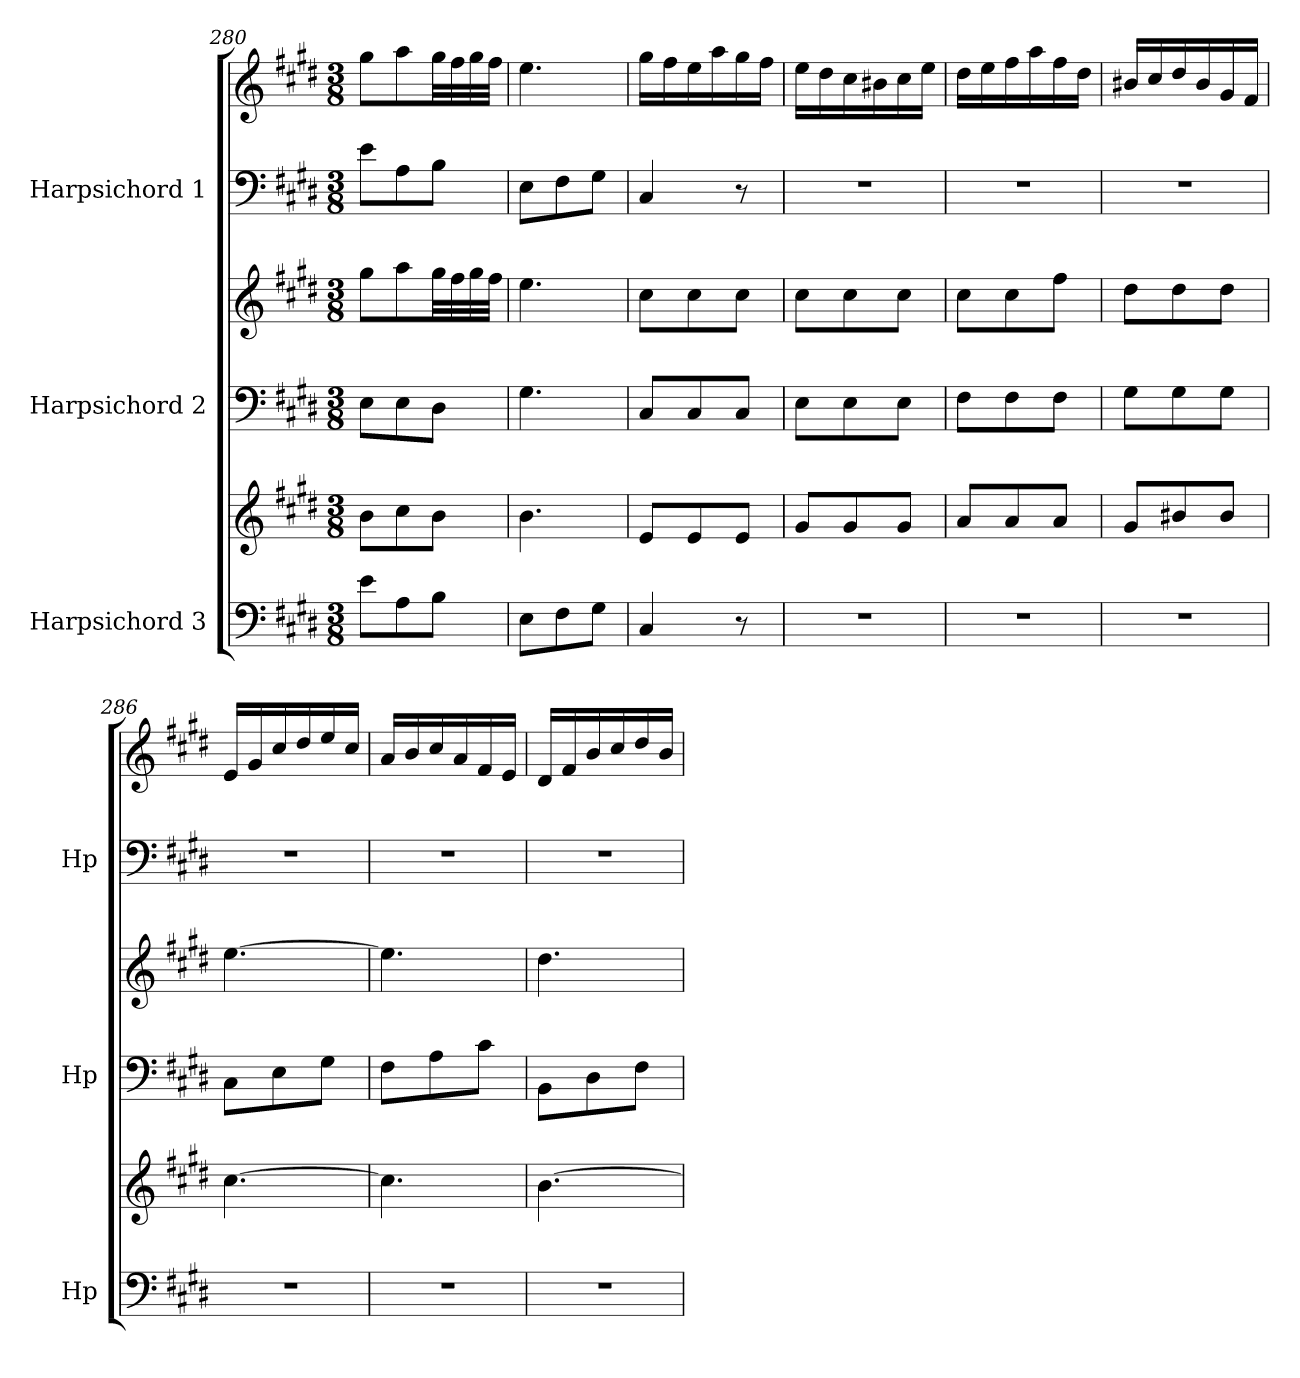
**kern	**kern	**kern	**kern	**kern	**kern
*part3	*part3	*part2	*part2	*part1	*part1
*staff6	*staff5	*staff4	*staff3	*staff2	*staff1
*I"Harpsichord 3	*	*I"Harpsichord 2	*	*I"Harpsichord 1	*
*I'Hp	*	*I'Hp	*	*I'Hp	*
*clefF4	*clefG2	*clefF4	*clefG2	*clefF4	*clefG2
*k[f#c#g#d#]	*k[f#c#g#d#]	*k[f#c#g#d#]	*k[f#c#g#d#]	*k[f#c#g#d#]	*k[f#c#g#d#]
*M3/8	*M3/8	*M3/8	*M3/8	*M3/8	*M3/8
=280	=280	=280	=280	=280	=280
8e\L	8b\L	8E\L	8gg#\L	8e\L	8gg#\L
8A\	8cc#\	8E\	8aa\	8A\	8aa\
8B\J	8b\J	8D#\J	32gg#\LL	8B\J	32gg#\LL
.	.	.	32ff#\	.	32ff#\
.	.	.	32gg#\	.	32gg#\
.	.	.	32ff#\JJJ	.	32ff#\JJJ
=281	=281	=281	=281	=281	=281
8E\L	4.b\	4.G#\	4.ee\	8E\L	4.ee\
8F#\	.	.	.	8F#\	.
8G#\J	.	.	.	8G#\J	.
!!LO:LB:g=z
=282	=282	=282	=282	=282	=282
4C#/	8e/L	8C#/L	8cc#\L	4C#/	16gg#\LL
.	.	.	.	.	16ff#\
.	8e/	8C#/	8cc#\	.	16ee\
.	.	.	.	.	16aa\
8r	8e/J	8C#/J	8cc#\J	8r	16gg#\
.	.	.	.	.	16ff#\JJ
=283	=283	=283	=283	=283	=283
4.r	8g#/L	8E\L	8cc#\L	4.r	16ee\LL
.	.	.	.	.	16dd#\
.	8g#/	8E\	8cc#\	.	16cc#\
.	.	.	.	.	16b#X\
.	8g#/J	8E\J	8cc#\J	.	16cc#\
.	.	.	.	.	16ee\JJ
=284	=284	=284	=284	=284	=284
4.r	8a/L	8F#\L	8cc#\L	4.r	16dd#\LL
.	.	.	.	.	16ee\
.	8a/	8F#\	8cc#\	.	16ff#\
.	.	.	.	.	16aa\
.	8a/J	8F#\J	8ff#\J	.	16ff#\
.	.	.	.	.	16dd#\JJ
=285	=285	=285	=285	=285	=285
4.r	8g#/L	8G#\L	8dd#\L	4.r	16b#X/LL
.	.	.	.	.	16cc#/
.	8b#X/	8G#\	8dd#\	.	16dd#/
.	.	.	.	.	16b#/
.	8b#/J	8G#\J	8dd#\J	.	16g#/
.	.	.	.	.	16f#/JJ
=286	=286	=286	=286	=286	=286
4.r	[4.cc#\	8C#\L	[4.ee\	4.r	16e/LL
.	.	.	.	.	16g#/
.	.	8E\	.	.	16cc#/
.	.	.	.	.	16dd#/
.	.	8G#\J	.	.	16ee/
.	.	.	.	.	16cc#/JJ
=287	=287	=287	=287	=287	=287
4.r	4.cc#\]	8F#\L	4.ee\]	4.r	16a/LL
.	.	.	.	.	16b/
.	.	8A\	.	.	16cc#/
.	.	.	.	.	16a/
.	.	8c#\J	.	.	16f#/
.	.	.	.	.	16e/JJ
=288	=288	=288	=288	=288	=288
4.r	[4.b\	8BB\L	4.dd#\	4.r	16d#/LL
.	.	.	.	.	16f#/
.	.	8D#\	.	.	16b/
.	.	.	.	.	16cc#/
.	.	8F#\J	.	.	16dd#/
.	.	.	.	.	16b/JJ
=	=	=	=	=	=
*-	*-	*-	*-	*-	*-
